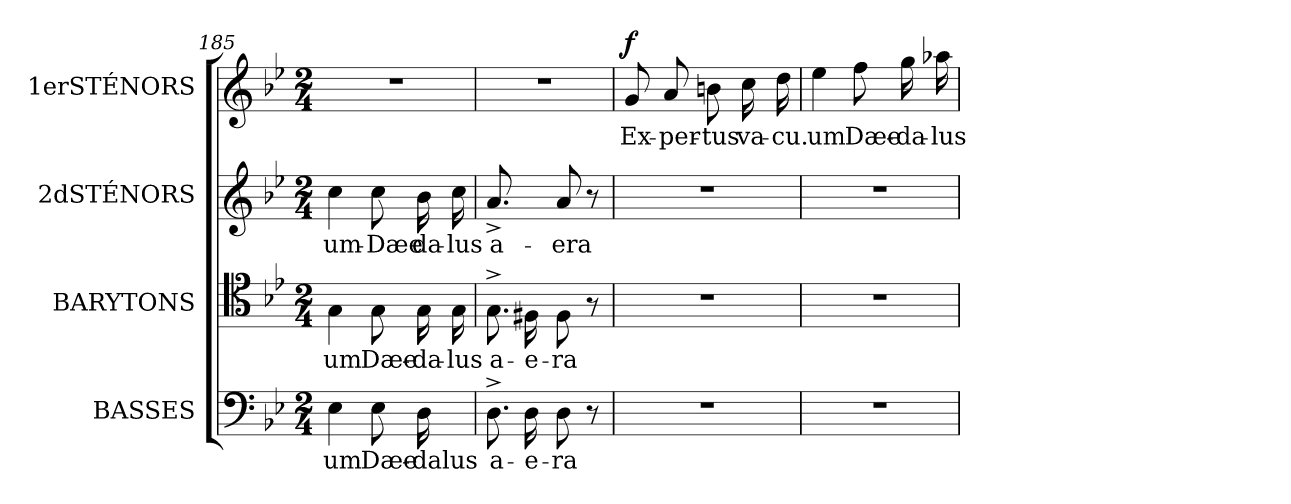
**kern	**text	**kern	**text	**kern	**text	**kern	**text	**dynam
*part4	*part4	*part3	*part3	*part2	*part2	*part1	*part1	*part1
*staff4	*staff4	*staff3	*staff3	*staff2	*staff2	*staff1	*staff1	*staff1
*I"BASSES	*	*I"BARYTONS	*	*I"2dSTÉNORS	*	*I"1erSTÉNORS	*	*
*clefF4	*	*clefC4	*	*clefG2	*	*clefG2	*	*
*k[b-e-]	*	*k[b-e-]	*	*k[b-e-]	*	*k[b-e-]	*	*
*M2/4	*	*M2/4	*	*M2/4	*	*M2/4	*	*
=185	=185	=185	=185	=185	=185	=185	=185	=185
4E-i\	um	4Gi\	um	4cci\	um-	2r	.	.
8E-i\	Dæe-	8Gi\	Dæe-	8cci\	Dæe	.	.	.
16Di\	dalus	16Gi\	da-	16b-i\	da-	.	.	.
16ryy	.	16Gi\	lus	16cci\	lus	.	.	.
=186	=186	=186	=186	=186	=186	=186	=186	=186
8.D^>i\	a-	8.G^>i\	a-	8.a^>i/	a-	2r	.	.
16Di\	e-	16F#Xi\	e-	16ryy	.	.	.	.
8Di\	ra	8F#i\	ra	8ai/	era	.	.	.
8r	.	8r	.	8r	.	.	.	.
!!LO:LB:g=z
=187	=187	=187	=187	=187	=187	=187	=187	=187
!	!	!	!	!	!	!	!	!LO:DY:a
2r	.	2r	.	2r	.	8gi/	Ex-	f
.	.	.	.	.	.	8ai/	per-	.
.	.	.	.	.	.	8bni\	tus	.
.	.	.	.	.	.	16cci\	va-	.
.	.	.	.	.	.	16ddi\	cu.	.
=188	=188	=188	=188	=188	=188	=188	=188	=188
2r	.	2r	.	2r	.	4ee-i\	um	.
.	.	.	.	.	.	8ffi\	Dæe-	.
.	.	.	.	.	.	16ggi\	da-	.
.	.	.	.	.	.	16aa-Xi\	lus	.
=	=	=	=	=	=	=	=	=
*-	*-	*-	*-	*-	*-	*-	*-	*-
